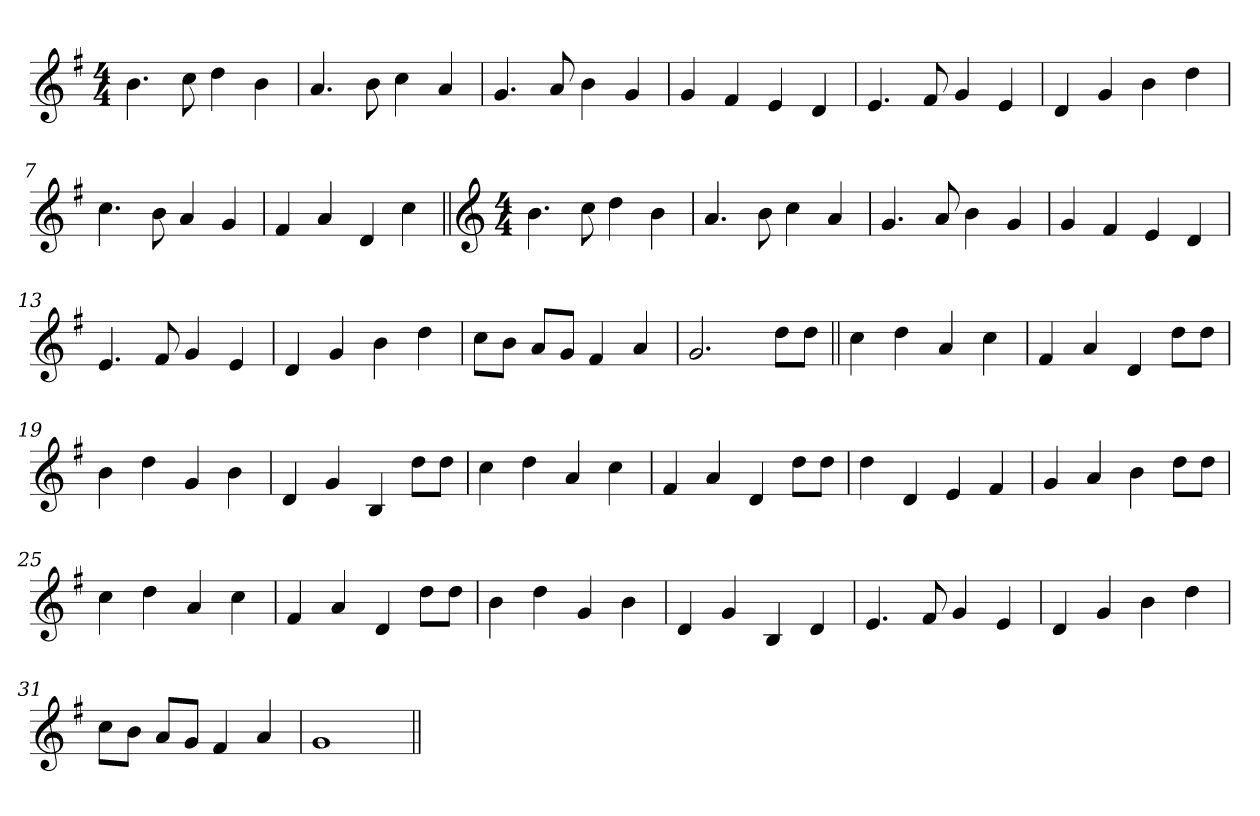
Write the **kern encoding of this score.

**kern
*part1
*staff1
*clefG2
*k[f#]
*G:
*M4/4
=1
4.b\
8cc\
4dd\
4b\
=2
4.a/
8b\
4cc\
4a/
=3
4.g/
8a/
4b\
4g/
=4
4g/
4f#/
4e/
4d/
=5
4.e/
8f#/
4g/
4e/
=6
4d/
4g/
4b\
4dd\
=7
4.cc\
8b\
4a/
4g/
=8
4f#/
4a/
4d/
4cc\
!!LO:LB:g=z
=9||
*clefG2
*M4/4
4.b\
8cc\
4dd\
4b\
=10
4.a/
8b\
4cc\
4a/
=11
4.g/
8a/
4b\
4g/
=12
4g/
4f#/
4e/
4d/
=13
4.e/
8f#/
4g/
4e/
=14
4d/
4g/
4b\
4dd\
=15
8cc\L
8b\J
8a/L
8g/J
4f#/
4a/
=16
2.g/
8dd\L
8dd\J
!!LO:LB:g=z
=17||
4cc\
4dd\
4a/
4cc\
=18
4f#/
4a/
4d/
8dd\L
8dd\J
=19
4b\
4dd\
4g/
4b\
=20
4d/
4g/
4B/
8dd\L
8dd\J
=21
4cc\
4dd\
4a/
4cc\
=22
4f#/
4a/
4d/
8dd\L
8dd\J
=23
4dd\
4d/
4e/
4f#/
=24
4g/
4a/
4b\
8dd\L
8dd\J
!!LO:LB:g=z
=25
4cc\
4dd\
4a/
4cc\
=26
4f#/
4a/
4d/
8dd\L
8dd\J
=27
4b\
4dd\
4g/
4b\
=28
4d/
4g/
4B/
4d/
=29
4.e/
8f#/
4g/
4e/
=30
4d/
4g/
4b\
4dd\
=31
8cc\L
8b\J
8a/L
8g/J
4f#/
4a/
=32
1g
=||
*-
